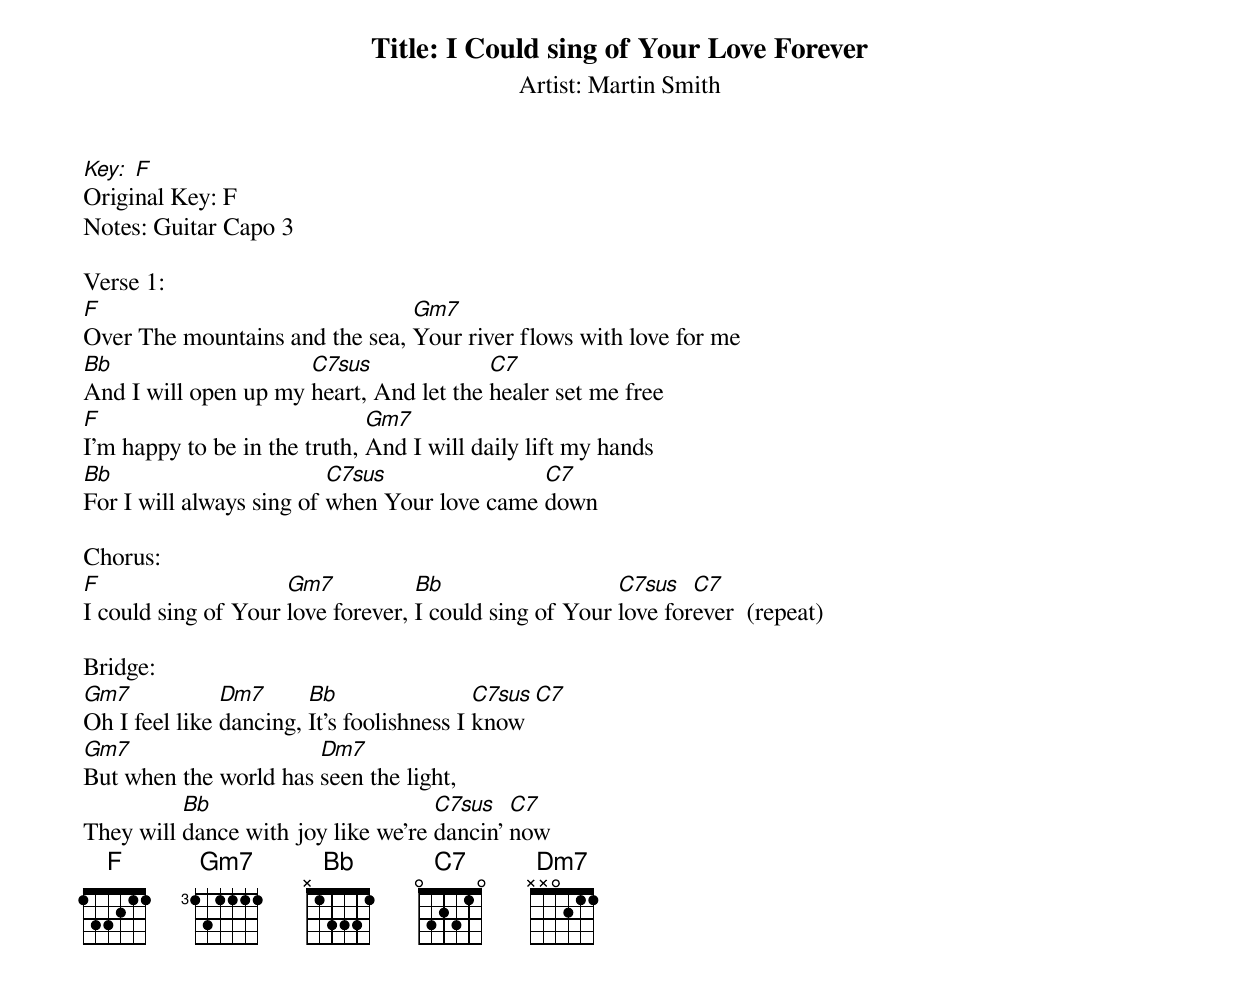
Title: I Could sing of Your Love Forever
Artist: Martin Smith
Key: F
Original Key: F
Notes: Guitar Capo 3

Verse 1:
F                               Gm7
Over The mountains and the sea, Your river flows with love for me
Bb                    C7sus              C7
And I will open up my heart, And let the healer set me free
F                             Gm7
I'm happy to be in the truth, And I will daily lift my hands
Bb                        C7sus               C7
For I will always sing of when Your love came down

Chorus:
F                    Gm7           Bb                   C7sus   C7
I could sing of Your love forever, I could sing of Your love forever  (repeat)

Bridge:
Gm7            Dm7      Bb                 C7sus  C7
Oh I feel like dancing, It's foolishness I know
Gm7                    Dm7
But when the world has seen the light,
          Bb                        C7sus   C7
They will dance with joy like we're dancin' now
